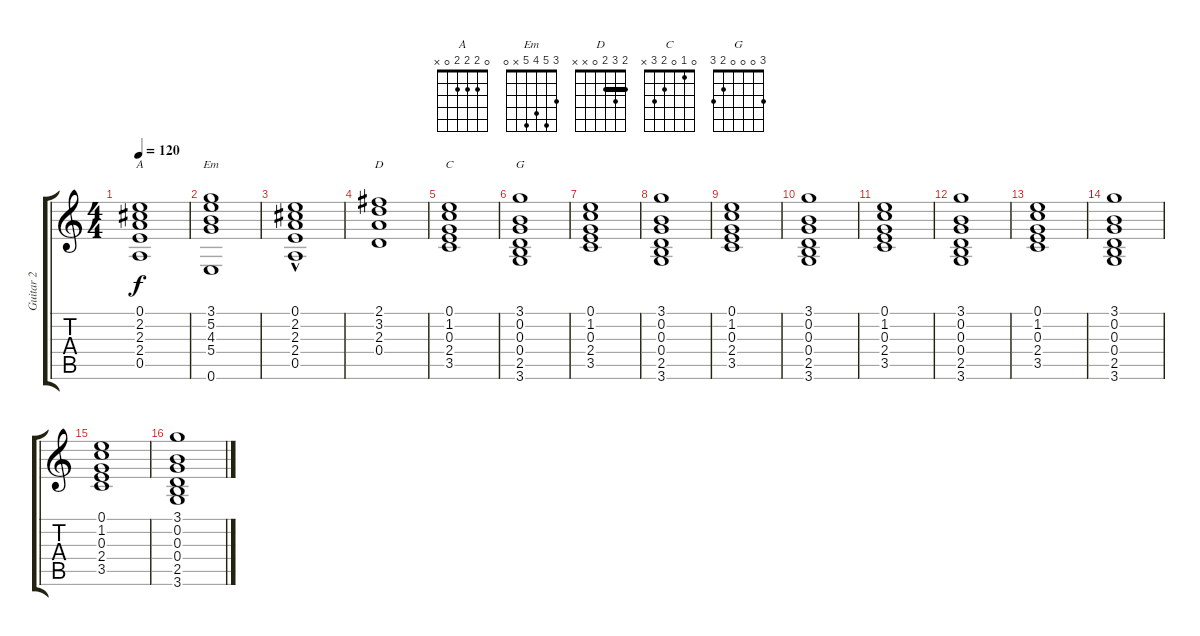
\track ("Guitar 2" "Guitar 2") {instrument acousticguitarnylon}
\staff {score tabs}
\tuning (E4 B3 G3 D3 A2 E2) {hide}
\chord ("A" 0 2 2 2 0 x)
\chord ("Em" 3 5 4 5 x 0)
\chord ("D" 2 3 2 0 x x) {barre 2}
\chord ("C" 0 1 0 2 3 x)
\chord ("G" 3 0 0 0 2 3)
\ts (4 4)
\tempo 120
\clef g2
\ks c
(0.1 2.2 2.3 2.4 0.5).1{ch "A" dy f} |
(3.1 5.2 4.3 5.4 0.6).1{ch "Em"} |
(0.1 2.2 2.3{hac} 2.4 0.5).1 |
(2.1 3.2 2.3 0.4).1{ch "D"} |
(0.1 1.2 0.3 2.4 3.5).1{ch "C"} |
(3.1 0.2 0.3 0.4 2.5 3.6).1{ch "G"} |
(0.1 1.2 0.3 2.4 3.5).1 |
(3.1 0.2 0.3 0.4 2.5 3.6).1 |
(0.1 1.2 0.3 2.4 3.5).1 |
(3.1 0.2 0.3 0.4 2.5 3.6).1 |
(0.1 1.2 0.3 2.4 3.5).1 |
(3.1 0.2 0.3 0.4 2.5 3.6).1 |
(0.1 1.2 0.3 2.4 3.5).1 |
(3.1 0.2 0.3 0.4 2.5 3.6).1 |
(0.1 1.2 0.3 2.4 3.5).1 |
(3.1 0.2 0.3 0.4 2.5 3.6).1
